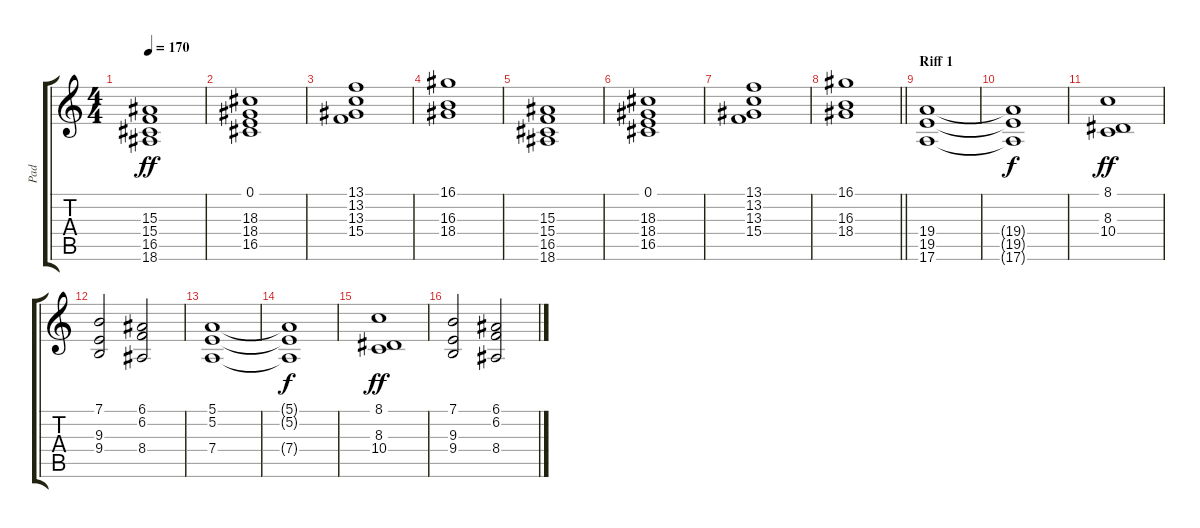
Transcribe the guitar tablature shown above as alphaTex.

\track ("Pad" "Pad") {instrument lead3calliope}
\staff {score tabs}
\tuning (E4 B3 G3 D3 A2 E2) {hide}
\ts (4 4)
\tempo 170
\clef g2
\ks c
(15.3 15.4 16.5 18.6).1{dy ff} |
(0.1 18.3 18.4 16.5).1 |
(13.1 13.2 13.3 15.4).1 |
(16.1 16.3 18.4).1 |
(15.3 15.4 16.5 18.6).1 |
(0.1 18.3 18.4 16.5).1 |
(13.1 13.2 13.3 15.4).1 |
\barLineRight lightlight
(16.1 16.3 18.4).1 |
\section ("" "Riff 1")
(19.4 19.5 17.6).1 |
(19.4{t} 19.5{t} 17.6{t}).1{dy f} |
(8.1 8.3 10.4).1{dy ff} |
(7.1 9.3 9.4).2 (6.1 6.2 8.4).2 |
(5.1 5.2 7.4).1 |
(5.1{t} 5.2{t} 7.4{t}).1{dy f} |
(8.1 8.3 10.4).1{dy ff} |
(7.1 9.3 9.4).2 (6.1 6.2 8.4).2
